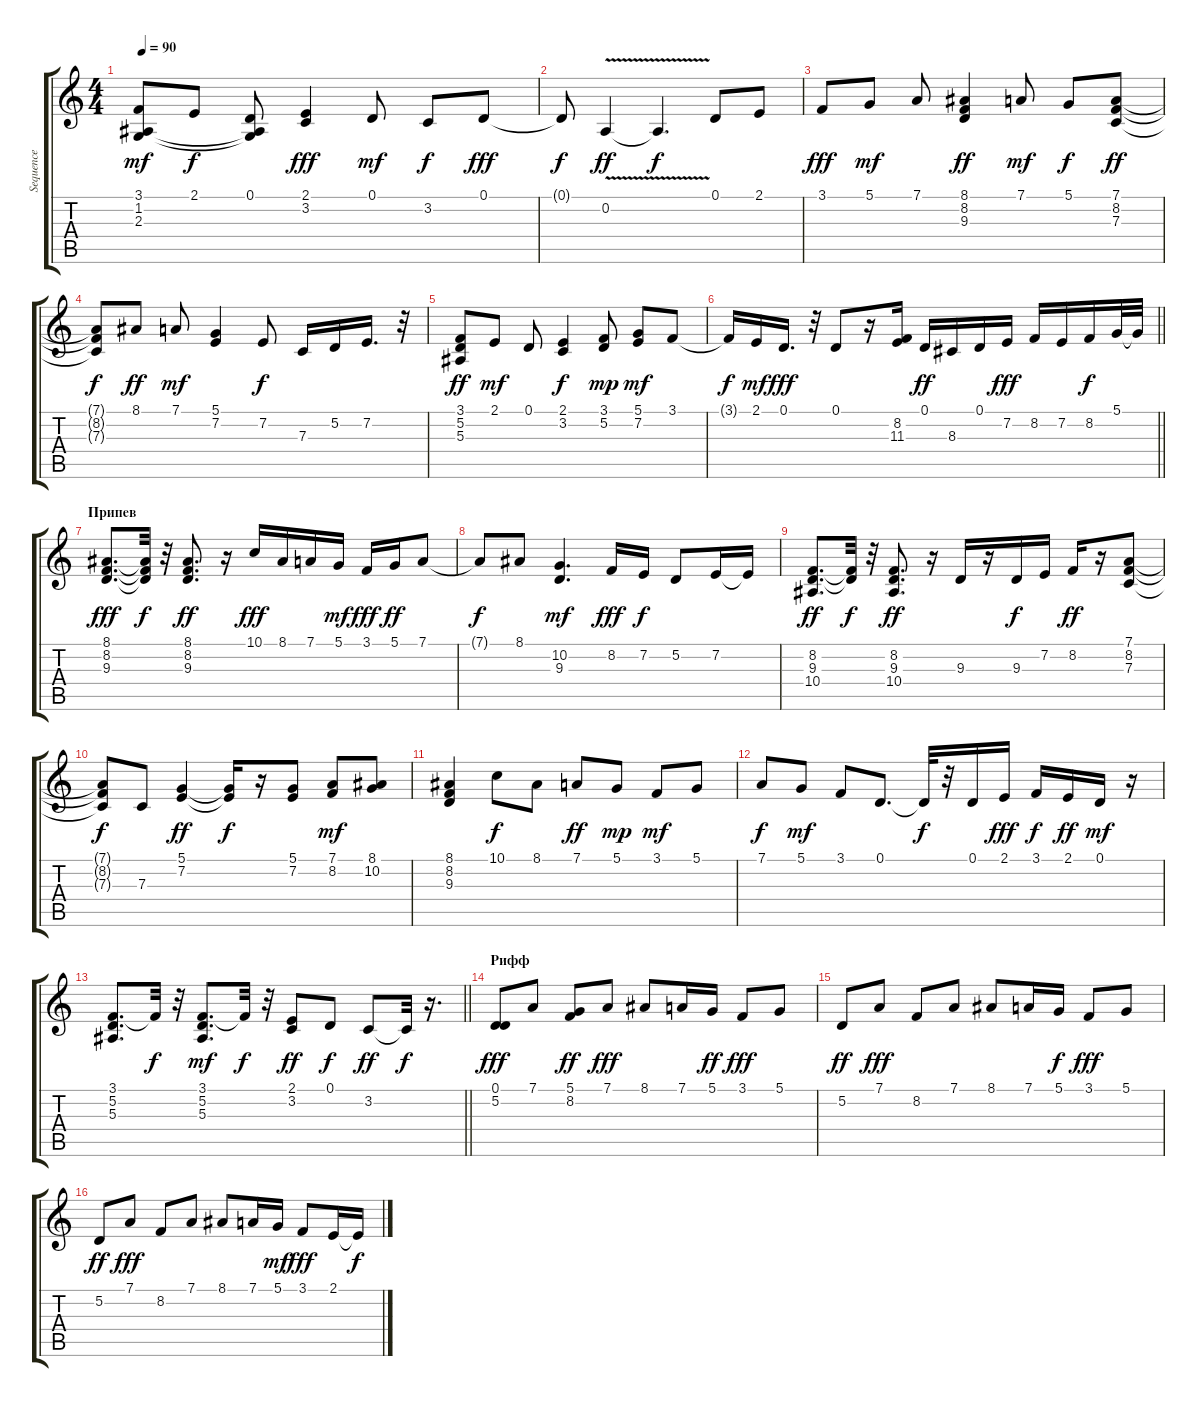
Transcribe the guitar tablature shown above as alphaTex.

\track ("Sequence" "Sequence") {instrument accordion}
\staff {score tabs}
\tuning (D4 A3 F3 C3 G2 D2) {hide}
\ts (4 4)
\tempo 90
\clef g2
\ks c
(3.1 1.2 2.3).8{dy mf} 2.1.8{dy f} (0.1 1.2{t} 2.3{t}).8 (2.1 3.2).4{dy fff} 0.1.8{dy mf} 3.2.8{dy f} 0.1.8{dy fff} |
0.1{t}.8{dy f} 0.2{v}.4{dy ff} 0.2{t}.4{d dy f} 0.1.8 2.1.8 |
3.1.8{dy fff} 5.1.8{dy mf} 7.1.8 (8.1 8.2 9.3).4{dy ff} 7.1.8{dy mf} 5.1.8{dy f} (7.1 8.2 7.3).8{dy ff} |
(7.1{t} 8.2{t} 7.3{t}).8{dy f} 8.1.8{dy ff} 7.1.8{dy mf} (5.1 7.2).4 7.2.8{dy f} 7.3.16 5.2.16 7.2.16{d} r.32 |
(3.1 5.2 5.3).8{dy ff} 2.1.8{dy mf} 0.1.8 (2.1 3.2).4{dy f} (3.1 5.2).8{dy mp} (5.1 7.2).8{dy mf} 3.1.8 |
\barLineRight lightlight
3.1{t}.16{dy f} 2.1.16{dy mf} 0.1.16{d dy fff} r.32 0.1.8 r.16 (8.2 11.3).16 0.1.16{dy ff} 8.3.16 0.1.16 7.2.16{dy fff} 8.2.16 7.2.16 8.2.16{dy f} 5.1.32 5.1{t}.32 |
\section ("" "Припев")
(8.1 8.2 9.3).8{d dy fff} (8.1{t} 8.2{t} 9.3{t}).32{dy f} r.32 (8.1 8.2 9.3).8{d dy ff} r.16 10.1.16{dy fff} 8.1.16 7.1.16 5.1.16{dy mf} 3.1.16{dy fff} 5.1.16{dy ff} 7.1.8 |
7.1{t}.8{dy f} 8.1.8 (10.2 9.3).4{d dy mf} 8.2.16{dy fff} 7.2.16{dy f} 5.2.8 7.2.16 7.2{t}.16 |
(8.2 9.3 10.4).8{d dy ff} (8.2{t} 9.3{t}).32{dy f} r.32 (8.2 9.3 10.4).8{d dy ff} r.16 9.3.16 r.16 9.3.16{dy f} 7.2.16 8.2.16{dy ff} r.16 (7.1 8.2 7.3).8 |
(7.1{t} 8.2{t} 7.3{t}).8{dy f} 7.3.8 (5.1 7.2).4{dy ff} (5.1{t} 7.2{t}).16{dy f} r.16 (5.1 7.2).8 (7.1 8.2).8{dy mf} (8.1 10.2).8 |
(8.1 8.2 9.3).4 10.1.8{dy f} 8.1.8 7.1.8{dy ff} 5.1.8{dy mp} 3.1.8{dy mf} 5.1.8 |
7.1.8{dy f} 5.1.8{dy mf} 3.1.8 0.1.8{d} 0.1{t}.32{dy f} r.32 0.1.16 2.1.16{dy fff} 3.1.16{dy f} 2.1.16{dy ff} 0.1.16{dy mf} r.16 |
\barLineRight lightlight
(3.1 5.2 5.3).8{d} 3.1{t}.32{dy f} r.32 (3.1 5.2 5.3).8{d dy mf} 3.1{t}.32{dy f} r.32 (2.1 3.2).8{dy ff} 0.1.8{dy f} 3.2.8{dy ff} 3.2{t}.32{dy f} r.16{d} |
\section ("" "Рифф")
(0.1 5.2).8{dy fff volume 12 instrument accordion} 7.1.8 (5.1 8.2).8{dy ff} 7.1.8{dy fff} 8.1.8 7.1.16 5.1.16{dy ff} 3.1.8{dy fff} 5.1.8 |
5.2.8{dy ff} 7.1.8{dy fff} 8.2.8 7.1.8 8.1.8 7.1.16 5.1.16{dy f} 3.1.8{dy fff} 5.1.8 |
5.2.8{dy ff} 7.1.8{dy fff} 8.2.8 7.1.8 8.1.8 7.1.16 5.1.16{dy mf} 3.1.8{dy fff} 2.1.16 2.1{t}.16{dy f}
